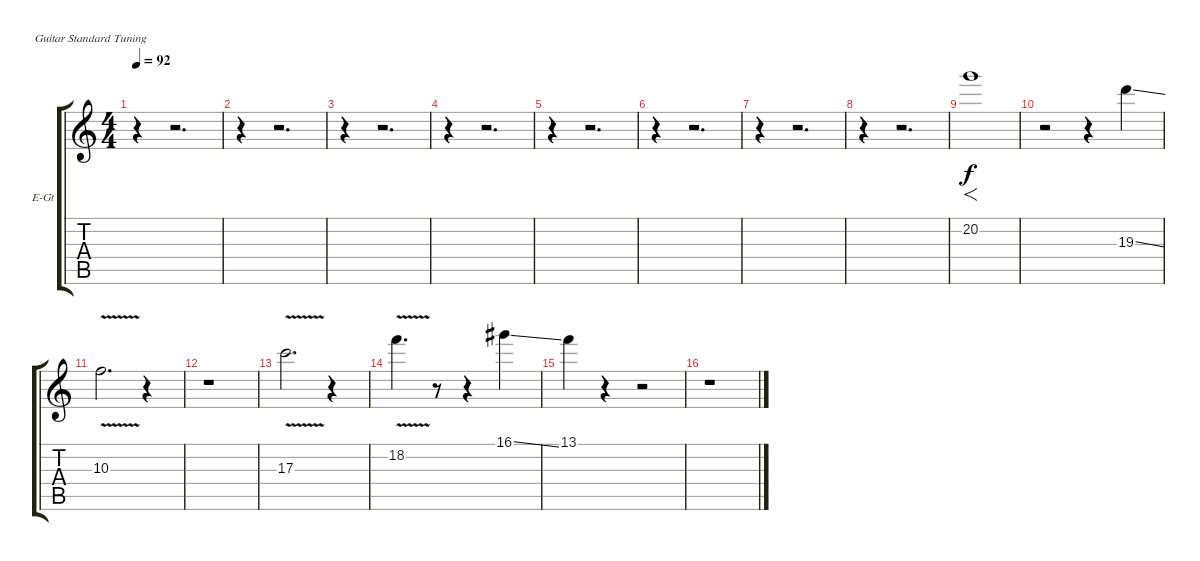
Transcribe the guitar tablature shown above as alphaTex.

\bracketExtendMode groupsimilarinstruments
\firstSystemTrackNameOrientation horizontal
\otherSystemsTrackNameOrientation horizontal
\track ("Lap Steel Guitar (David Gilmour)" "E-Gt") {instrument overdrivenguitar}
\staff {score tabs}
\tuning (E4 B3 G3 D3 A2 E2)
\ts (4 4)
\tempo 92
\clef g2
\ks c
r.4{dy f} r.2{d} |
r.4 r.2{d} |
r.4 r.2{d} |
r.4 r.2{d} |
r.4 r.2{d} |
r.4 r.2{d} |
r.4 r.2{d} |
r.4 r.2{d} |
20.2.1{f} |
r.2 r.4 19.3{ss}.4 |
10.3{v}.2{d} r.4 |
r.1 |
17.3{v}.2{d} r.4 |
18.2{v}.4{d} r.8 r.4 16.1{ss}.4 |
13.1.4 r.4 r.2 |
r.1
